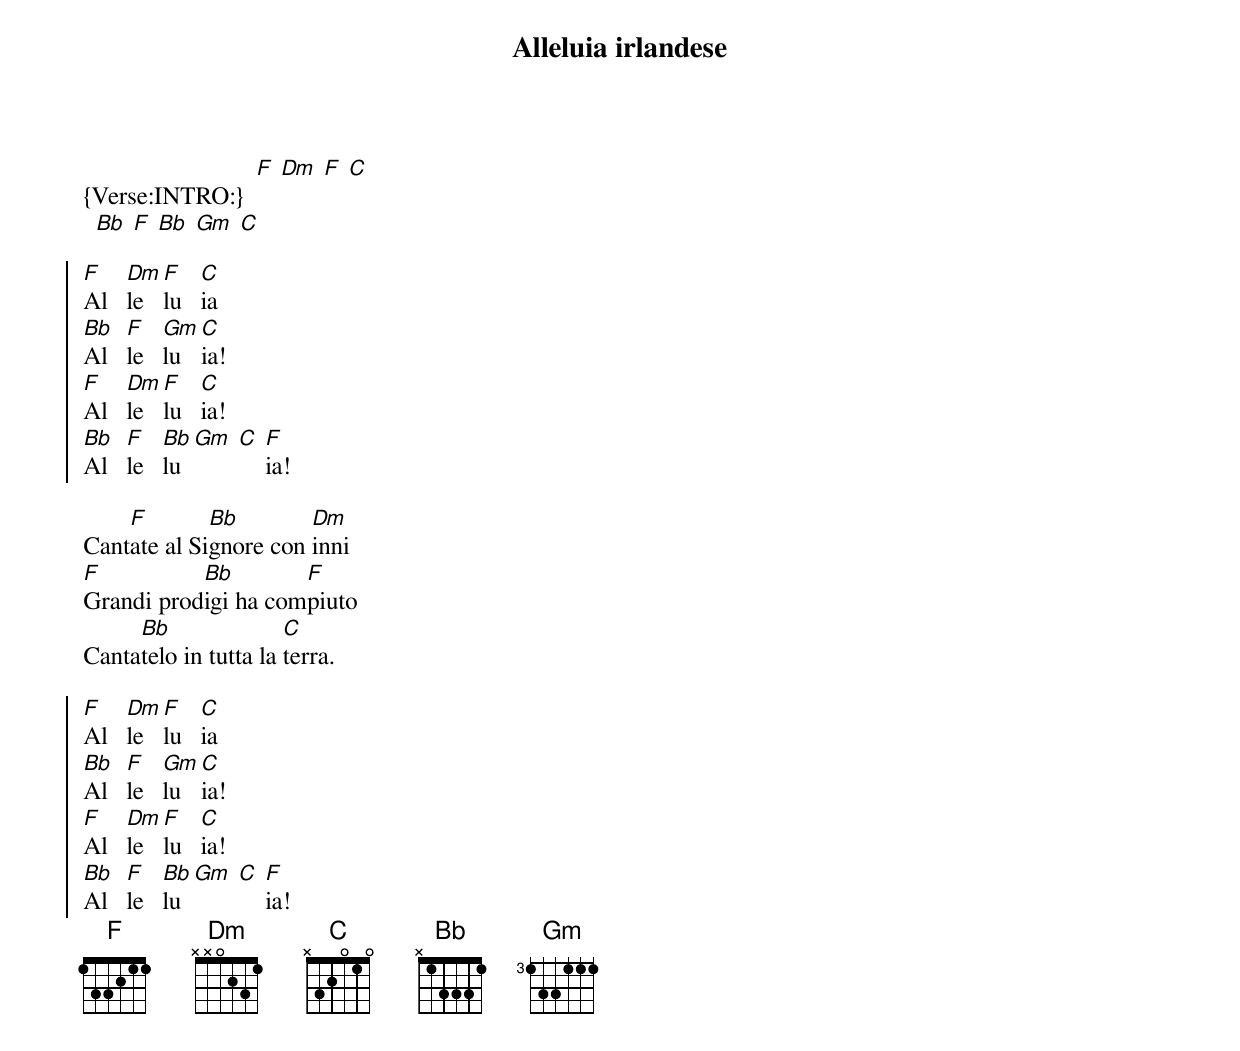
{title: Alleluia irlandese}

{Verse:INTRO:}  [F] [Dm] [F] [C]
  [Bb] [F] [Bb] [Gm] [C]

{soc}
[F]Al   [Dm]le   [F]lu   [C]ia
[Bb]Al   [F]le   [Gm]lu   [C]ia!
[F]Al   [Dm]le   [F]lu   [C]ia!
[Bb]Al   [F]le   [Bb]lu [Gm] [C] [F]ia!
{eoc}

Cant[F]ate al Si[Bb]gnore con [Dm]inni
[F]Grandi prod[Bb]igi ha com[F]piuto
Canta[Bb]telo in tutta la [C]terra.

{soc}
[F]Al   [Dm]le   [F]lu   [C]ia
[Bb]Al   [F]le   [Gm]lu   [C]ia!
[F]Al   [Dm]le   [F]lu   [C]ia!
[Bb]Al   [F]le   [Bb]lu [Gm] [C] [F]ia!
{eoc}
